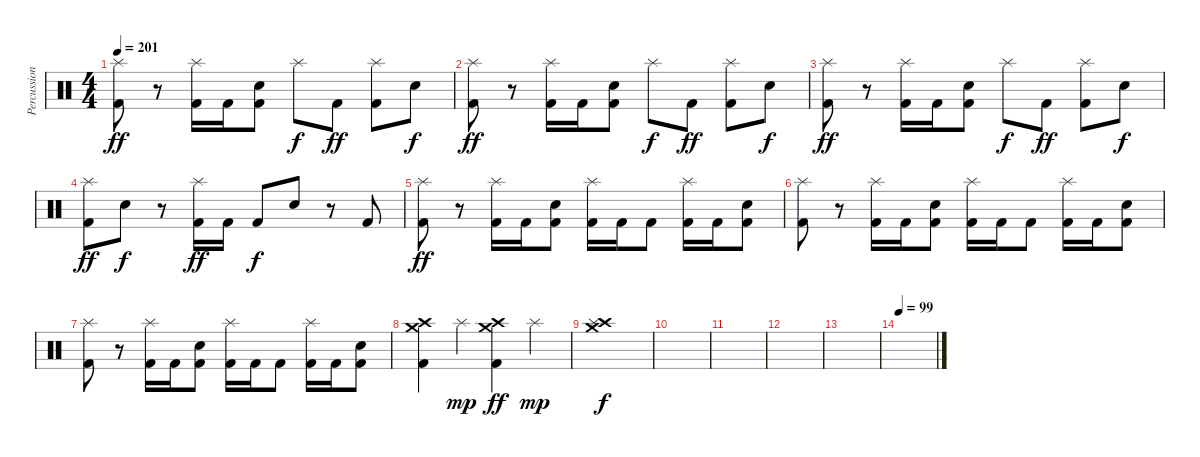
\track ("Percussion" "Percussion") {instrument percussion}
\staff {score}
\articulation defaults
\ts (4 4)
\tempo 201
\clef neutral
\ks c
("Splash (hit)" "Kick (hit) 2").8{dy ff} r.8 ("Splash (hit)" "Kick (hit) 2").16 "Kick (hit) 2".16 ("Electric Snare (hit)" "Kick (hit) 2").8 "Splash (hit)".8{dy f} "Kick (hit) 2".8{dy ff} ("Splash (hit)" "Kick (hit) 2").8 "Electric Snare (hit)".8{dy f} |
("Splash (hit)" "Kick (hit) 2").8{dy ff} r.8 ("Splash (hit)" "Kick (hit) 2").16 "Kick (hit) 2".16 ("Electric Snare (hit)" "Kick (hit) 2").8 "Splash (hit)".8{dy f} "Kick (hit) 2".8{dy ff} ("Splash (hit)" "Kick (hit) 2").8 "Electric Snare (hit)".8{dy f} |
("Splash (hit)" "Kick (hit) 2").8{dy ff} r.8 ("Splash (hit)" "Kick (hit) 2").16 "Kick (hit) 2".16 ("Electric Snare (hit)" "Kick (hit) 2").8 "Splash (hit)".8{dy f} "Kick (hit) 2".8{dy ff} ("Splash (hit)" "Kick (hit) 2").8 "Electric Snare (hit)".8{dy f} |
("Splash (hit)" "Kick (hit) 2").8{dy ff} "Electric Snare (hit)".8{dy f} r.8 ("Splash (hit)" "Kick (hit) 2").16{dy ff} "Kick (hit) 2".16 "Kick (hit) 2".8{dy f} "Electric Snare (hit)".8 r.8 "Kick (hit) 2".8 |
("Splash (hit)" "Kick (hit) 2").8{dy ff} r.8 ("Splash (hit)" "Kick (hit) 2").16 "Kick (hit) 2".16 ("Electric Snare (hit)" "Kick (hit) 2").8 ("Splash (hit)" "Kick (hit) 2").16 "Kick (hit) 2".16 "Kick (hit) 2".8 ("Splash (hit)" "Kick (hit) 2").16 "Kick (hit) 2".16 ("Electric Snare (hit)" "Kick (hit) 2").8 |
("Splash (hit)" "Kick (hit) 2").8 r.8 ("Splash (hit)" "Kick (hit) 2").16 "Kick (hit) 2".16 ("Electric Snare (hit)" "Kick (hit) 2").8 ("Splash (hit)" "Kick (hit) 2").16 "Kick (hit) 2".16 "Kick (hit) 2".8 ("Splash (hit)" "Kick (hit) 2").16 "Kick (hit) 2".16 ("Electric Snare (hit)" "Kick (hit) 2").8 |
("Splash (hit)" "Kick (hit) 2").8 r.8 ("Splash (hit)" "Kick (hit) 2").16 "Kick (hit) 2".16 ("Electric Snare (hit)" "Kick (hit) 2").8 ("Splash (hit)" "Kick (hit) 2").16 "Kick (hit) 2".16 "Kick (hit) 2".8 ("Splash (hit)" "Kick (hit) 2").16 "Kick (hit) 2".16 ("Electric Snare (hit)" "Kick (hit) 2").8 |
("Crash high (hit)" "Crash medium (hit)" "Kick (hit) 2").4 "Splash (hit)".4{dy mp} ("Crash high (hit)" "Crash medium (hit)" "Kick (hit) 2").4{dy ff} "Splash (hit)".4{dy mp} |
("Crash high (hit)" "Crash medium (hit)" "Splash (hit)").1{dy f} |
|
|
|
|
\tempo 99
